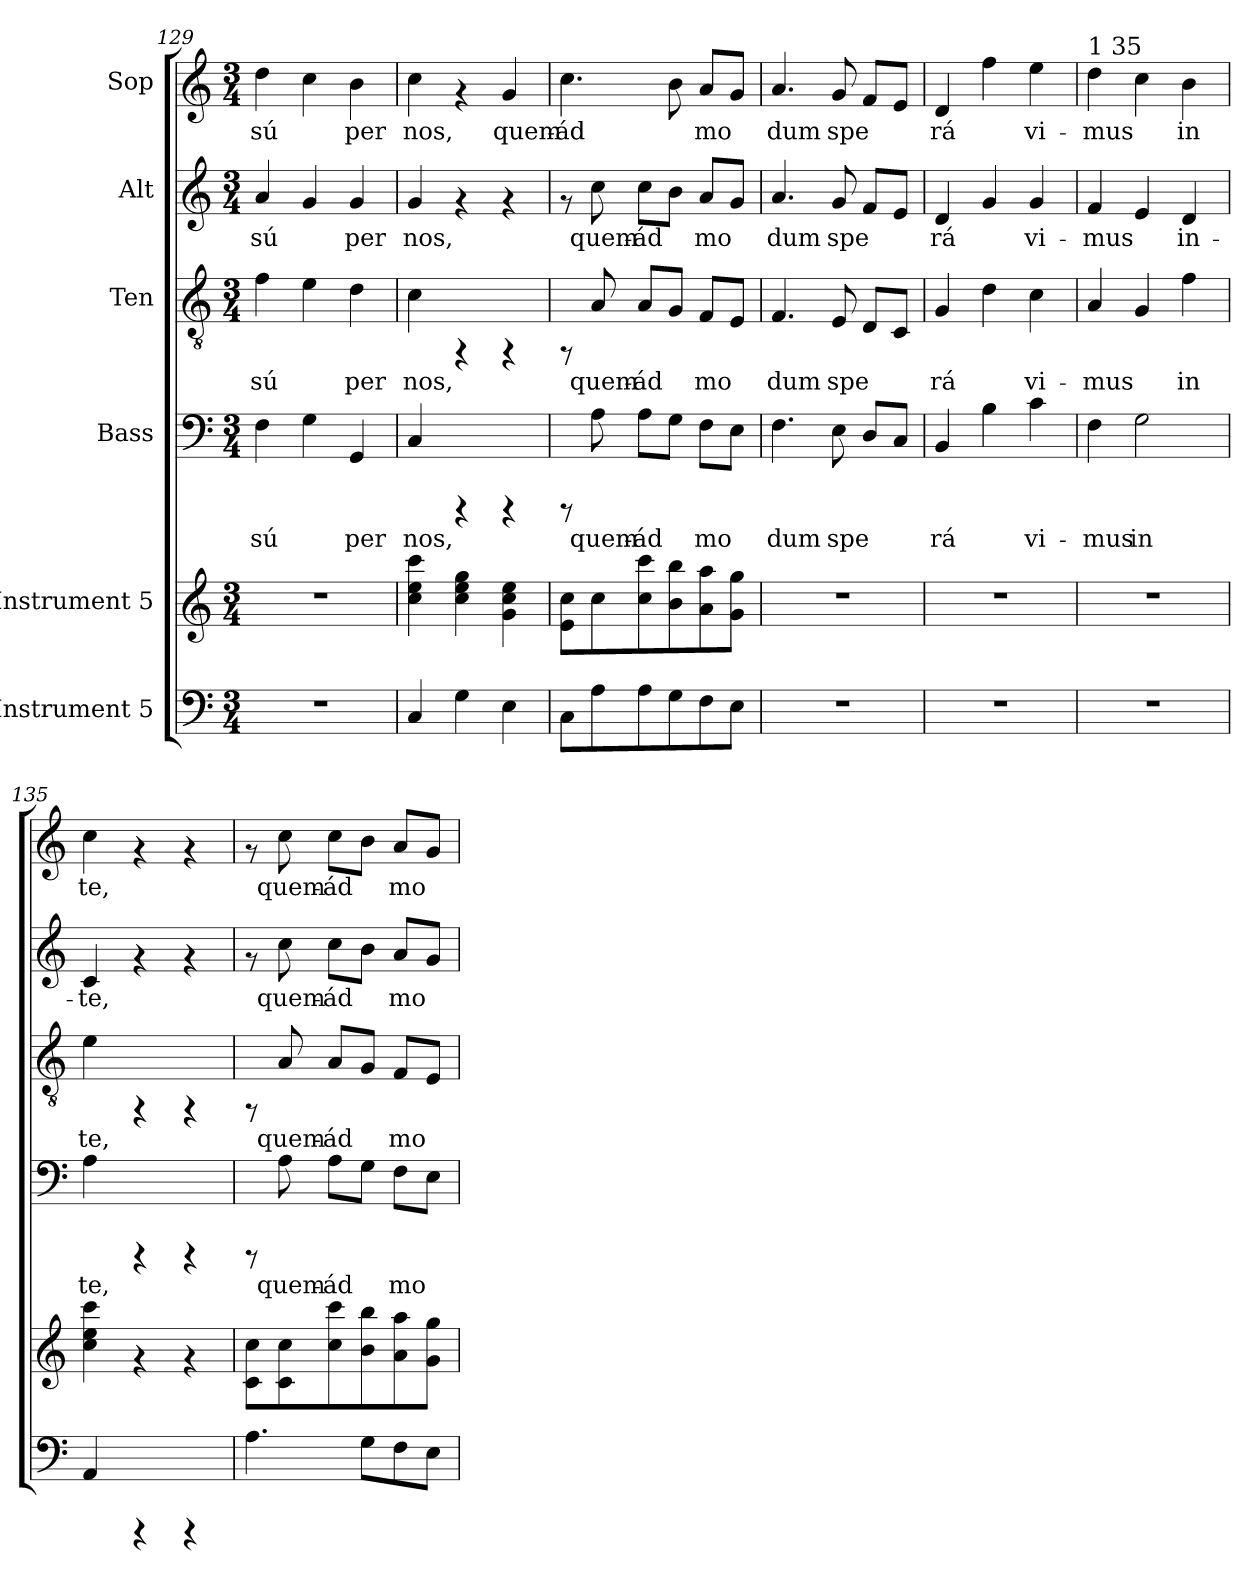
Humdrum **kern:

**kern	**kern	**kern	**text	**kern	**text	**kern	**text	**kern	**text
*part6	*part5	*part4	*part4	*part3	*part3	*part2	*part2	*part1	*part1
*staff6	*staff5	*staff4	*staff4	*staff3	*staff3	*staff2	*staff2	*staff1	*staff1
*I"Instrument 5	*I"Instrument 5	*I"Bass	*	*I"Ten	*	*I"Alt	*	*I"Sop	*
*clefF4	*clefG2	*clefF4	*	*clefGv2	*	*clefG2	*	*clefG2	*
*k[]	*k[]	*k[]	*	*k[]	*	*k[]	*	*k[]	*
*C:	*C:	*C:	*	*C:	*	*C:	*	*C:	*
*M3/4	*M3/4	*M3/4	*	*M3/4	*	*M3/4	*	*M3/4	*
=129	=129	=129	=129	=129	=129	=129	=129	=129	=129
!	!	!	!LO:LY:b:cj	!	!LO:LY:b:cj	!	!LO:LY:b:cj	!	!LO:LY:b:cj
2.r	2.r	4F\	sú-	4f\	sú-	4a/	sú-	4dd\	sú-
!	!	!	!LO:LY:b:cj	!	!LO:LY:b:cj	!	!LO:LY:b:cj	!	!LO:LY:b:cj
.	.	4G\	--	4e\	--	4g/	--	4cc\	--
!	!	!	!LO:LY:b:cj	!	!LO:LY:b:cj	!	!LO:LY:b:cj	!	!LO:LY:b:cj
.	.	4GG/	-per	4d\	-per	4g/	-per	4b\	-per
=130	=130	=130	=130	=130	=130	=130	=130	=130	=130
!	!	!	!LO:LY:b:cj	!	!LO:LY:b:cj	!	!LO:LY:b:cj	!	!LO:LY:b:cj
4C/	4ee\ 4cc\ 4ccc\	4C/	nos,	4c\	nos,	4g/	nos,	4cc\	nos,
4G\	4ee\ 4cc\ 4gg\	4rCCC	.	4rFF	.	4rf	.	4rf	.
!	!	!	!	!	!	!	!	!	!LO:LY:b:cj
4E\	4ee\ 4g\ 4cc\	4rCCC	.	4rFF	.	4rf	.	4g/	quem-
=131	=131	=131	=131	=131	=131	=131	=131	=131	=131
!	!	!	!	!	!	!	!	!	!LO:LY:b:cj
8C\L	8e\ 8cc\L	8rCCC	.	8rFF	.	8rf	.	4.cc\	-ád-
!	!	!	!LO:LY:b:cj	!	!LO:LY:b:cj	!	!LO:LY:b:cj	!	!
8A\	8cc\	8A\	quem-	8A/	quem-	8cc\	quem-	.	.
!	!	!	!LO:LY:b:cj	!	!LO:LY:b:cj	!	!LO:LY:b:cj	!	!
8A\	8cc\ 8ccc\	8A\L	-ád-	8A/L	-ád-	8cc\L	-ád-	.	.
!	!	!	!LO:LY:b:cj	!	!LO:LY:b:cj	!	!LO:LY:b:cj	!	!LO:LY:b:cj
8G\	8b\ 8bb\	8G\J	--	8G/J	--	8b\J	--	8b\	--
!	!	!	!LO:LY:b:cj	!	!LO:LY:b:cj	!	!LO:LY:b:cj	!	!LO:LY:b:cj
8F\	8aa\ 8a\	8F\L	-mo-	8F/L	-mo-	8a/L	-mo-	8a/L	-mo-
!	!	!	!LO:LY:b:cj	!	!LO:LY:b:cj	!	!LO:LY:b:cj	!	!LO:LY:b:cj
8E\J	8gg\ 8g\J	8E\J	--	8E/J	--	8g/J	--	8g/J	--
=132	=132	=132	=132	=132	=132	=132	=132	=132	=132
!	!	!	!LO:LY:b:cj	!	!LO:LY:b:cj	!	!LO:LY:b:cj	!	!LO:LY:b:cj
2.r	2.r	4.F\	-dum	4.F/	-dum	4.a/	-dum	4.a/	-dum
!	!	!	!LO:LY:b:cj	!	!LO:LY:b:cj	!	!LO:LY:b:cj	!	!LO:LY:b:cj
.	.	8E\	spe-	8E/	spe-	8g/	spe-	8g/	spe-
!	!	!	!LO:LY:b:cj	!	!LO:LY:b:cj	!	!LO:LY:b:cj	!	!LO:LY:b:cj
.	.	8D/L	--	8D/L	--	8f/L	--	8f/L	--
!	!	!	!LO:LY:b:cj	!	!LO:LY:b:cj	!	!LO:LY:b:cj	!	!LO:LY:b:cj
.	.	8C/J	--	8C/J	--	8e/J	--	8e/J	--
=133	=133	=133	=133	=133	=133	=133	=133	=133	=133
!	!	!	!LO:LY:b:cj	!	!LO:LY:b:cj	!	!LO:LY:b:cj	!	!LO:LY:b:cj
2.r	2.r	4BB/	-rá-	4G/	-rá-	4d/	-rá-	4d/	-rá-
!	!	!	!LO:LY:b:cj	!	!LO:LY:b:cj	!	!LO:LY:b:cj	!	!LO:LY:b:cj
.	.	4B\	--	4d\	--	4g/	--	4ff\	--
!	!	!	!LO:LY:b:cj	!	!LO:LY:b:cj	!	!LO:LY:b:cj	!	!LO:LY:b:cj
.	.	4c\	-vi-	4c\	-vi-	4g/	-vi-	4ee\	-vi-
!!LO:PB:g=z
=134	=134	=134	=134	=134	=134	=134	=134	=134	=134
!	!	!	!	!	!	!	!	!LO:TX:a:t=1 35	!
!	!	!	!LO:LY:b:cj	!	!LO:LY:b:cj	!	!LO:LY:b:cj	!	!LO:LY:b:cj
2.r	2.r	4F\	-mus	4A/	-mus	4f/	-mus	4dd\	-mus
!	!	!	!LO:LY:b:cj	!	!LO:LY:b:cj	!	!LO:LY:b:cj	!	!LO:LY:b:cj
.	.	2G\	in	4G/	.	4e/	.	4cc\	.
!	!	!	!	!	!LO:LY:b:cj	!	!LO:LY:b:cj	!	!LO:LY:b:cj
.	.	.	.	4f\	in	4d/	in-	4b\	in
=135	=135	=135	=135	=135	=135	=135	=135	=135	=135
!	!	!	!LO:LY:b:cj	!	!LO:LY:b:cj	!	!LO:LY:b:cj	!	!LO:LY:b:cj
4AA/	4ee\ 4cc\ 4ccc\	4A\	te,	4e\	te,	4c/	-te,	4cc\	te,
4rCCC	4rf	4rCCC	.	4rFF	.	4rf	.	4rf	.
4rCCC	4rf	4rCCC	.	4rFF	.	4rf	.	4rf	.
=136	=136	=136	=136	=136	=136	=136	=136	=136	=136
4.A\	8c\ 8cc\L	8rCCC	.	8rFF	.	8rf	.	8rf	.
!	!	!	!LO:LY:b:cj	!	!LO:LY:b:cj	!	!LO:LY:b:cj	!	!LO:LY:b:cj
.	8cc\ 8c\	8A\	quem-	8A/	quem-	8cc\	quem-	8cc\	quem-
!	!	!	!LO:LY:b:cj	!	!LO:LY:b:cj	!	!LO:LY:b:cj	!	!LO:LY:b:cj
.	8cc\ 8ccc\	8A\L	-ád-	8A/L	-ád-	8cc\L	-ád-	8cc\L	-ád-
!	!	!	!LO:LY:b:cj	!	!LO:LY:b:cj	!	!LO:LY:b:cj	!	!LO:LY:b:cj
8G\L	8bb\ 8b\	8G\J	--	8G/J	--	8b\J	--	8b\J	--
!	!	!	!LO:LY:b:cj	!	!LO:LY:b:cj	!	!LO:LY:b:cj	!	!LO:LY:b:cj
8F\	8aa\ 8a\	8F\L	-mo-	8F/L	-mo-	8a/L	-mo-	8a/L	-mo-
!	!	!	!LO:LY:b:cj	!	!LO:LY:b:cj	!	!LO:LY:b:cj	!	!LO:LY:b:cj
8E\J	8gg\ 8g\J	8E\J	--	8E/J	--	8g/J	--	8g/J	--
=	=	=	=	=	=	=	=	=	=
*-	*-	*-	*-	*-	*-	*-	*-	*-	*-
